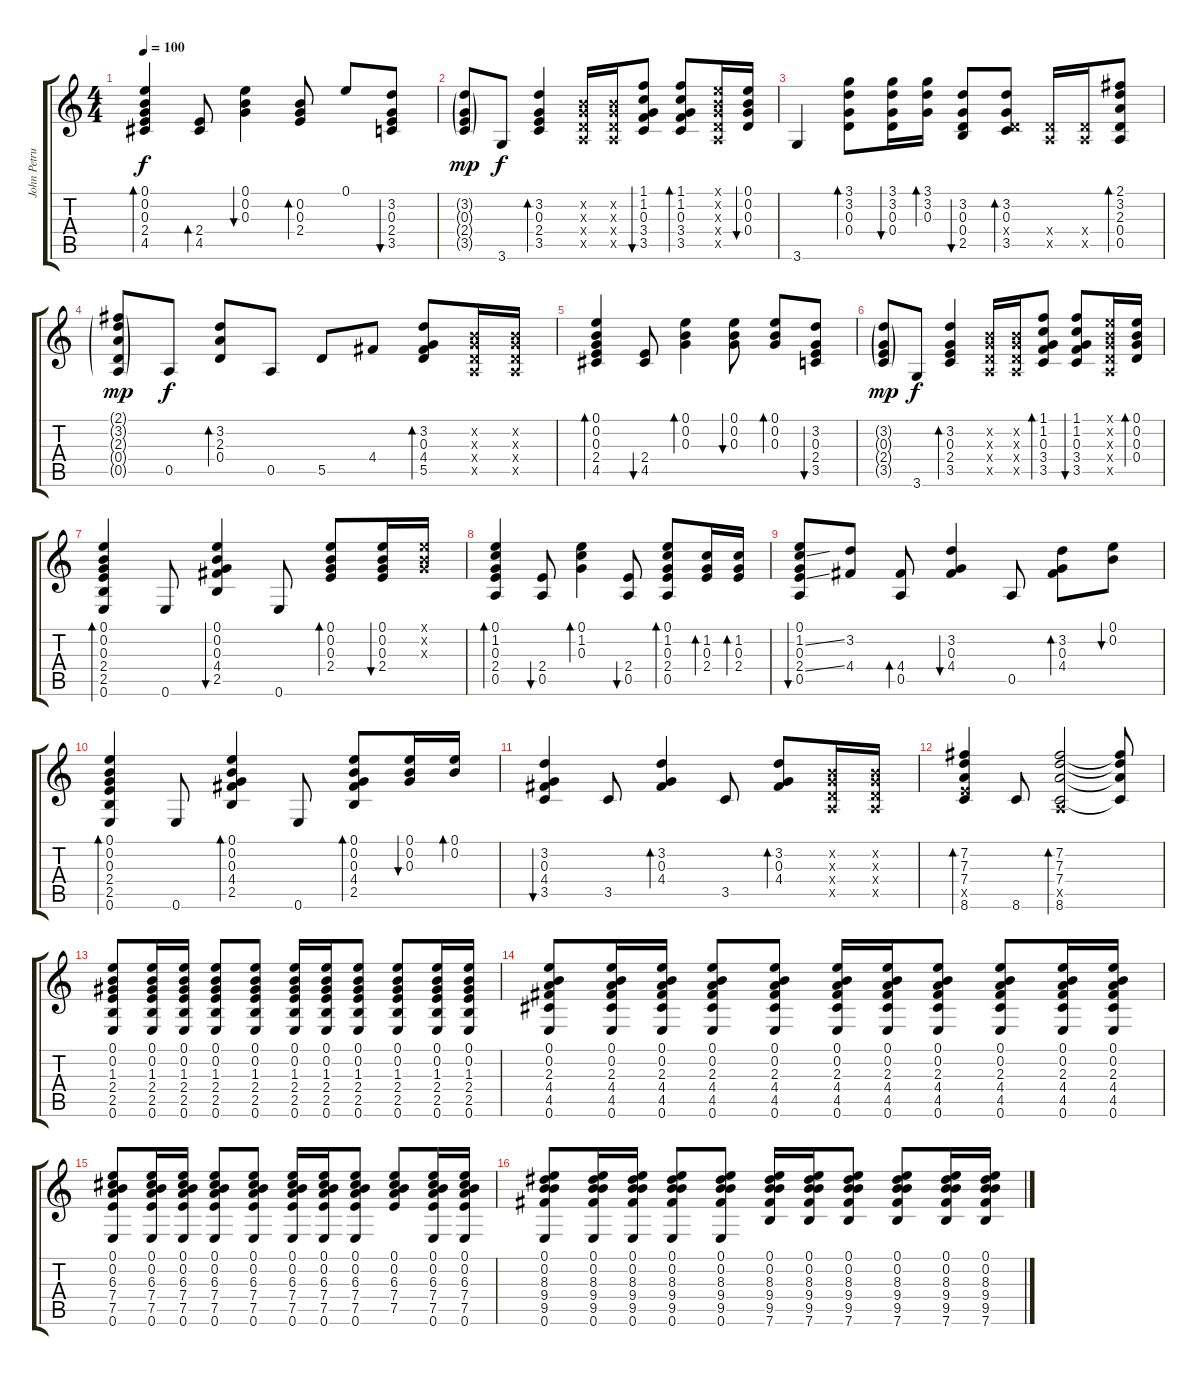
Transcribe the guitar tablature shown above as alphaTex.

\track ("John Petrucci Rythm" "John Petru") {instrument acousticguitarsteel}
\staff {score tabs}
\tuning (E4 B3 G3 D3 A2 E2) {hide}
\ts (4 4)
\tempo 100
\clef g2
\ks c
(0.1 0.2 0.3 2.4 4.5).4{bd 60 dy f} (2.4 4.5).8{bd 60} (0.1 0.2 0.3).4{bu 60} (0.2 0.3 2.4).8{bd 60} 0.1.8 (3.2 0.3 2.4 3.5).8{bu 60} |
(3.2{g} 0.3{g} 2.4{g} 3.5{g}).8{dy mp} 3.6.8{dy f} (3.2 0.3 2.4 3.5).4{bd 60} (0.2{x} 0.3{x} 0.4{x} 0.5{x}).16 (0.2{x} 0.3{x} 0.4{x} 0.5{x}).16 (1.1 1.2 0.3 3.4 3.5).8{bu 60} (1.1 1.2 0.3 3.4 3.5).8{bd 60} (0.1{x} 0.2{x} 0.3{x} 0.4{x} 0.5{x}).16 (0.1 0.2 0.3 0.4).16{bu 60} |
3.6.4 (3.1 3.2 0.3 0.4).8{bd 60} (3.1 3.2 0.3 0.4).16{bu 60} (3.1 3.2 0.3).16{bd 60} (3.2 0.3 0.4 2.5).8{bu 60} (3.2 0.3 0.4{x} 3.5).8{bd 60} (0.4{x} 0.5{x}).16 (0.4{x} 0.5{x}).16 (2.1 3.2 2.3 0.4 0.5).8{bd 60} |
(2.1{g} 3.2{g} 2.3{g} 0.4{g} 0.5{g}).8{dy mp} 0.5.8{dy f} (3.2 2.3 0.4).8{bd 120} 0.5.8 5.5.8 4.4.8 (3.2 0.3 4.4 5.5).8{bd 120} (0.2{x} 0.3{x} 0.4{x} 0.5{x}).16 (0.2{x} 0.3{x} 0.4{x} 0.5{x}).16 |
(0.1 0.2 0.3 2.4 4.5).4{bd 120} (2.4 4.5).8{bu 120} (0.1 0.2 0.3).4{bd 120} (0.1 0.2 0.3).8{bu 120} (0.1 0.2 0.3).8{bd 120} (3.2 0.3 2.4 3.5).8{bu 120} |
(3.2{g} 0.3{g} 2.4{g} 3.5{g}).8{dy mp} 3.6.8{dy f} (3.2 0.3 2.4 3.5).4{bd 120} (0.2{x} 0.3{x} 0.4{x} 0.5{x}).16 (0.2{x} 0.3{x} 0.4{x} 0.5{x}).16 (1.1 1.2 0.3 3.4 3.5).8{bd 120} (1.1 1.2 0.3 3.4 3.5).8{bu 120} (0.1{x} 0.2{x} 0.3{x} 0.4{x} 0.5{x}).16 (0.1 0.2 0.3 0.4).16{bd 120} |
(0.1 0.2 0.3 2.4 2.5 0.6).4{bd 120} 0.6.8 (0.1 0.2 0.3 4.4 2.5).4{bu 120} 0.6.8 (0.1 0.2 0.3 2.4).8{bd 120} (0.1 0.2 0.3 2.4).16{bu 120} (0.1{x} 0.2{x} 0.3{x}).16 |
(0.1 1.2 0.3 2.4 0.5).4{bd 120} (2.4 0.5).8{bu 120} (0.1 1.2 0.3).4{bd 120} (2.4 0.5).8{bu 120} (0.1 1.2 0.3 2.4 0.5).8{bd 120} (1.2 0.3 2.4).16{bd 120} (1.2 0.3 2.4).16{bd 120} |
(0.1 1.2{ss} 0.3 2.4{ss} 0.5).8{bu 120} (3.2 4.4).8 (4.4 0.5).8{bd 120} (3.2 0.3 4.4).4{bu 120} 0.5.8 (3.2 0.3 4.4).8{bd 120} (0.1 0.2).8{bu 120} |
(0.1 0.2 0.3 2.4 2.5 0.6).4{bd 120} 0.6.8 (0.1 0.2 0.3 4.4 2.5).4{bd 120} 0.6.8 (0.1 0.2 0.3 4.4 2.5).8{bd 120} (0.1 0.2 0.3).16{bu 120} (0.1 0.2).16{bd 120} |
(3.2 0.3 4.4 3.5).4{bu 120} 3.5.8 (3.2 0.3 4.4).4{bd 120} 3.5.8 (3.2 0.3 4.4).8{bd 120} (0.2{x} 0.3{x} 0.4{x} 0.5{x}).16 (0.2{x} 0.3{x} 0.4{x} 0.5{x}).16 |
(7.2 7.3 7.4 7.5{x} 8.6).4{bd 120} 8.6.8 (7.2 7.3 7.4 0.5{x} 8.6).2{bd 480} (7.2{t} 7.3{t} 7.4{t} 8.6{t}).8 |
(0.1 0.2 1.3 2.4 2.5 0.6).8{volume 8} (0.1 0.2 1.3 2.4 2.5 0.6).16 (0.1 0.2 1.3 2.4 2.5 0.6).16 (0.1 0.2 1.3 2.4 2.5 0.6).8 (0.1 0.2 1.3 2.4 2.5 0.6).8 (0.1 0.2 1.3 2.4 2.5 0.6).16 (0.1 0.2 1.3 2.4 2.5 0.6).16 (0.1 0.2 1.3 2.4 2.5 0.6).8 (0.1 0.2 1.3 2.4 2.5 0.6).8 (0.1 0.2 1.3 2.4 2.5 0.6).16 (0.1 0.2 1.3 2.4 2.5 0.6).16 |
(0.1 0.2 2.3 4.4 4.5 0.6).8 (0.1 0.2 2.3 4.4 4.5 0.6).16 (0.1 0.2 2.3 4.4 4.5 0.6).16 (0.1 0.2 2.3 4.4 4.5 0.6).8 (0.1 0.2 2.3 4.4 4.5 0.6).8 (0.1 0.2 2.3 4.4 4.5 0.6).16 (0.1 0.2 2.3 4.4 4.5 0.6).16 (0.1 0.2 2.3 4.4 4.5 0.6).8 (0.1 0.2 2.3 4.4 4.5 0.6).8 (0.1 0.2 2.3 4.4 4.5 0.6).16 (0.1 0.2 2.3 4.4 4.5 0.6).16 |
(0.1 0.2 6.3 7.4 7.5 0.6).8 (0.1 0.2 6.3 7.4 7.5 0.6).16 (0.1 0.2 6.3 7.4 7.5 0.6).16 (0.1 0.2 6.3 7.4 7.5 0.6).8 (0.1 0.2 6.3 7.4 7.5 0.6).8 (0.1 0.2 6.3 7.4 7.5 0.6).16 (0.1 0.2 6.3 7.4 7.5 0.6).16 (0.1 0.2 6.3 7.4 7.5 0.6).8 (0.1 0.2 6.3 7.4 7.5).8 (0.1 0.2 6.3 7.4 7.5 0.6).16 (0.1 0.2 6.3 7.4 7.5 0.6).16 |
(0.1 0.2 8.3 9.4 9.5 0.6).8 (0.1 0.2 8.3 9.4 9.5 0.6).16 (0.1 0.2 8.3 9.4 9.5 0.6).16 (0.1 0.2 8.3 9.4 9.5 0.6).8 (0.1 0.2 8.3 9.4 9.5 0.6).8 (0.1 0.2 8.3 9.4 9.5 7.6).16 (0.1 0.2 8.3 9.4 9.5 7.6).16 (0.1 0.2 8.3 9.4 9.5 7.6).8 (0.1 0.2 8.3 9.4 9.5 7.6).8 (0.1 0.2 8.3 9.4 9.5 7.6).16 (0.1 0.2 8.3 9.4 9.5 7.6).16
